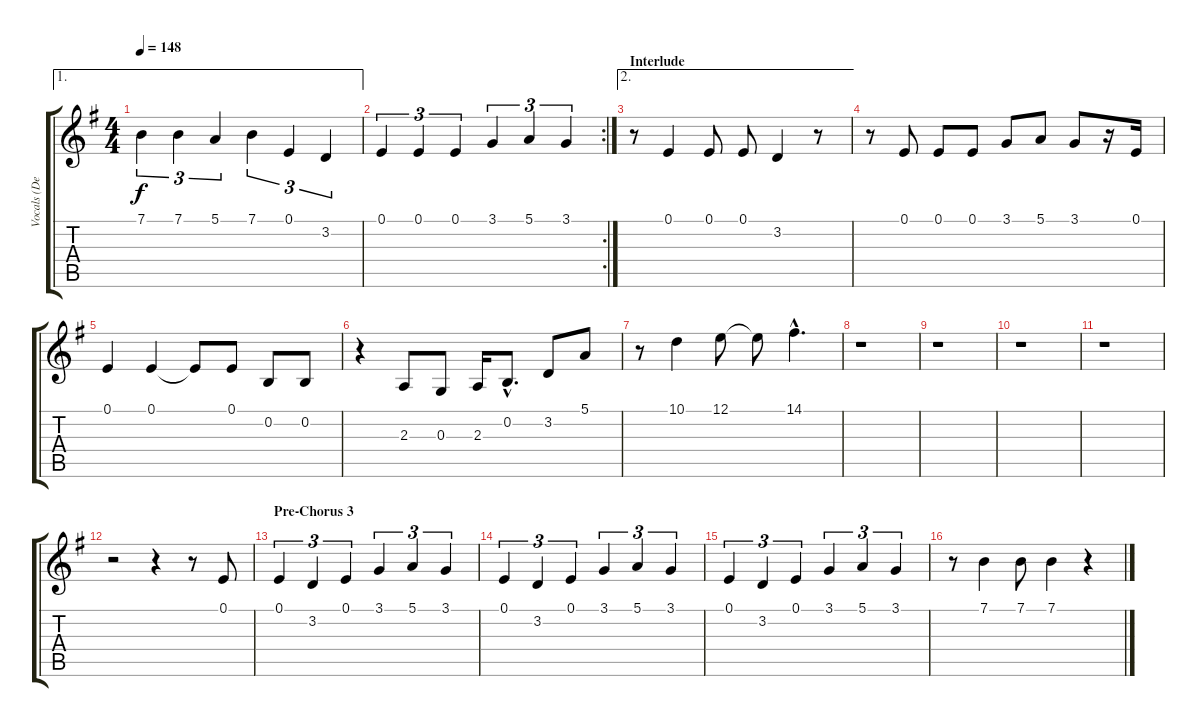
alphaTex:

\track ("Vocals (Dexter)" "Vocals (De") {instrument tenorsax}
\staff {score tabs}
\tuning (E4 B3 G3 D3 A2 E2) {hide}
\ae 1
\ts (4 4)
\tempo 148
\clef g2
\ks g
7.1.4{tu (3 2) dy f} 7.1.4{tu (3 2)} 5.1.4{tu (3 2)} 7.1.4{tu (3 2)} 0.1.4{tu (3 2)} 3.2.4{tu (3 2)} |
\rc 2
0.1.4{tu (3 2)} 0.1.4{tu (3 2)} 0.1.4{tu (3 2)} 3.1.4{tu (3 2)} 5.1.4{tu (3 2)} 3.1.4{tu (3 2)} |
\ae 2
\section ("" "Interlude")
r.8 0.1.4 0.1.8 0.1.8 3.2.4 r.8 |
r.8 0.1.8 0.1.8 0.1.8 3.1.8 5.1.8 3.1.8 r.16 0.1.16{instrument sopranosax} |
0.1.4 0.1.4 0.1{t}.8 0.1.8 0.2.8 0.2.8 |
r.4 2.3.8 0.3.8 2.3.16 0.2{hac}.8{d} 3.2.8 5.1.8 |
r.8 10.1.4 12.1.8 12.1{t}.8 14.1{hac}.4{d} |
r.1 |
r.1 |
r.1 |
r.1 |
r.2{instrument tenorsax} r.4 r.8 0.1.8 |
\section ("" "Pre-Chorus 3")
0.1.4{tu (3 2)} 3.2.4{tu (3 2)} 0.1.4{tu (3 2)} 3.1.4{tu (3 2)} 5.1.4{tu (3 2)} 3.1.4{tu (3 2)} |
0.1.4{tu (3 2)} 3.2.4{tu (3 2)} 0.1.4{tu (3 2)} 3.1.4{tu (3 2)} 5.1.4{tu (3 2)} 3.1.4{tu (3 2)} |
0.1.4{tu (3 2)} 3.2.4{tu (3 2)} 0.1.4{tu (3 2)} 3.1.4{tu (3 2)} 5.1.4{tu (3 2)} 3.1.4{tu (3 2)} |
r.8 7.1.4 7.1.8 7.1.4 r.4
